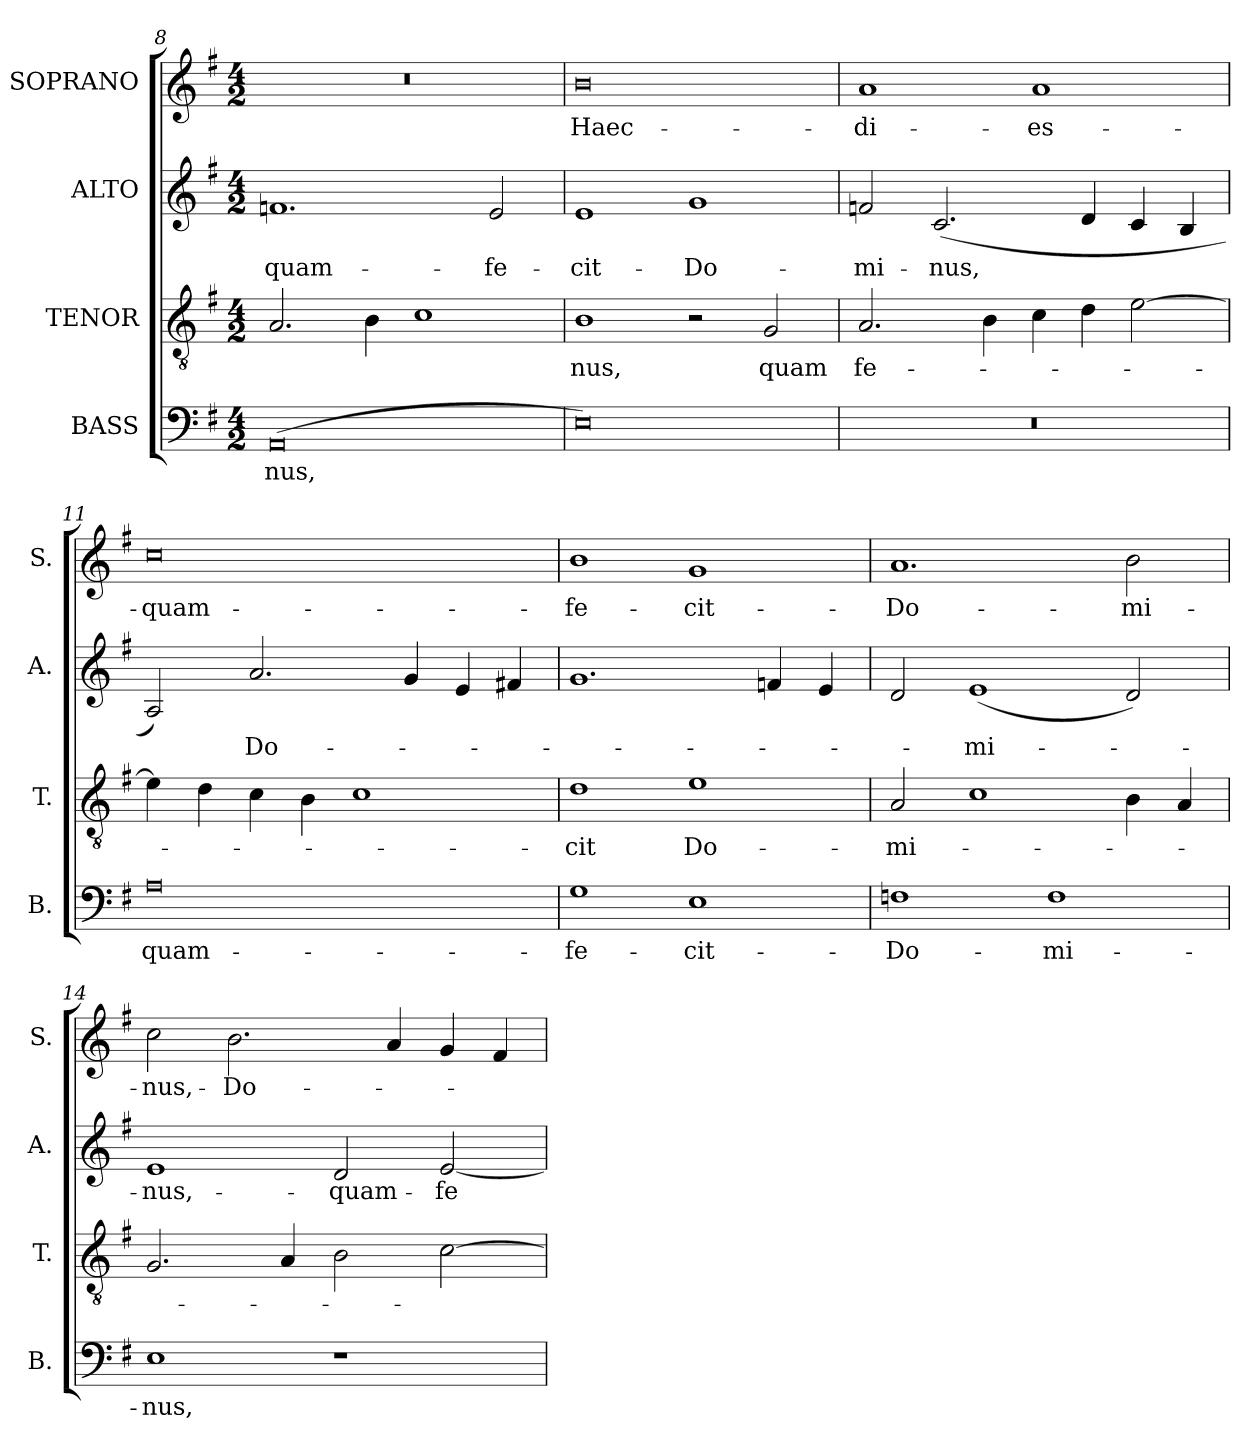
**kern	**text	**kern	**text	**kern	**text	**kern	**text
*part4	*part4	*part3	*part3	*part2	*part2	*part1	*part1
*staff4	*staff4	*staff3	*staff3	*staff2	*staff2	*staff1	*staff1
*I"BASS	*	*I"TENOR	*	*I"ALTO	*	*I"SOPRANO	*
*I'B.	*	*I'T.	*	*I'A.	*	*I'S.	*
*clefF4	*	*clefGv2	*	*clefG2	*	*clefG2	*
*	*	*ITrd7c12	*	*	*	*	*
*k[f#]	*	*k[f#]	*	*k[f#]	*	*k[f#]	*
*G:	*	*G:	*	*G:	*	*G:	*
*M4/2	*	*M4/2	*	*M4/2	*	*M4/2	*
=8	=8	=8	=8	=8	=8	=8	=8
!	!LO:LY:b:color=#000000	!	!	!	!	!	!
!	!	!	!	!	!LO:LY:b:color=#000000	!LO:N:vis=1	!
(0AAi	-nus,	2.AAi/	.	1.fni	-quam-	0r	.
.	.	4BBi\	.	.	.	.	.
.	.	1Ci	.	.	.	.	.
!	!	!	!	!	!LO:LY:b:color=#000000	!	!
.	.	.	.	2ei/	-fe-	.	.
!!LO:LB:g=z
=9	=9	=9	=9	=9	=9	=9	=9
!	!	!	!LO:LY:b:color=#000000	!	!	!	!
!	!	!	!	!	!LO:LY:b:color=#000000	!	!
!	!	!	!	!	!	!	!LO:LY:b:color=#000000
0Ei)	.	1BBi	-nus,	1ei	-cit-	0bi	Haec-
!	!	!	!	!	!LO:LY:b:color=#000000	!	!
.	.	2r	.	1gi	-Do-	.	.
!	!	!	!LO:LY:b:color=#000000	!	!	!	!
.	.	2GGi/	quam	.	.	.	.
=10	=10	=10	=10	=10	=10	=10	=10
!LO:N:vis=1	!	!	!	!	!	!	!
!	!	!	!LO:LY:b:color=#000000	!	!	!	!
!	!	!	!	!	!LO:LY:b:color=#000000	!	!
!	!	!	!	!	!	!	!LO:LY:b:color=#000000
0r	.	2.AAi/	fe-	2fni/	-mi-	1ai	-di-
!	!	!	!	!	!LO:LY:b:color=#000000	!	!
.	.	.	.	(2.ci/	-nus,	.	.
.	.	4BBi\	.	.	.	.	.
!	!	!	!	!	!	!	!LO:LY:b:color=#000000
.	.	4Ci\	.	.	.	1ai	-es-
.	.	4Di\	.	4di/	.	.	.
.	.	[2Ei\	.	4ci/	.	.	.
.	.	.	.	4Bi/	.	.	.
=11	=11	=11	=11	=11	=11	=11	=11
!	!LO:LY:b:color=#000000	!	!	!	!	!	!
!	!	!	!	!	!	!	!LO:LY:b:color=#000000
0Ai	quam-	4Ei\]	.	2Ai/)	.	0cci	-quam-
.	.	4Di\	.	.	.	.	.
!	!	!	!	!	!LO:LY:b:color=#000000	!	!
.	.	4Ci\	.	2.ai/	Do-	.	.
.	.	4BBi\	.	.	.	.	.
.	.	1Ci	.	.	.	.	.
.	.	.	.	4gi/	.	.	.
.	.	.	.	4ei/	.	.	.
.	.	.	.	4f#Xi/	.	.	.
=12	=12	=12	=12	=12	=12	=12	=12
!	!LO:LY:b:color=#000000	!	!	!	!	!	!
!	!	!	!LO:LY:b:color=#000000	!	!	!	!
!	!	!	!	!	!	!	!LO:LY:b:color=#000000
1Gi	-fe-	1Di	-cit	1.gi	.	1bi	-fe-
!	!LO:LY:b:color=#000000	!	!	!	!	!	!
!	!	!	!LO:LY:b:color=#000000	!	!	!	!
!	!	!	!	!	!	!	!LO:LY:b:color=#000000
1Ei	-cit-	1Ei	Do-	.	.	1gi	-cit-
.	.	.	.	4fni/	.	.	.
.	.	.	.	4ei/	.	.	.
=13	=13	=13	=13	=13	=13	=13	=13
!	!LO:LY:b:color=#000000	!	!	!	!	!	!
!	!	!	!LO:LY:b:color=#000000	!	!	!	!
!	!	!	!	!	!	!	!LO:LY:b:color=#000000
1Fni	-Do-	2AAi/	-mi-	2di/	.	1.ai	-Do-
!	!	!	!	!	!LO:LY:b:color=#000000	!	!
.	.	1Ci	.	(1ei	-mi-	.	.
!	!LO:LY:b:color=#000000	!	!	!	!	!	!
1Fi	-mi-	.	.	.	.	.	.
!	!	!	!	!	!	!	!LO:LY:b:color=#000000
.	.	4BBi\	.	2di/)	.	2bi\	-mi-
.	.	4AAi/	.	.	.	.	.
=14	=14	=14	=14	=14	=14	=14	=14
!	!LO:LY:b:color=#000000	!	!	!	!	!	!
!	!	!	!	!	!LO:LY:b:color=#000000	!	!
!	!	!	!	!	!	!	!LO:LY:b:color=#000000
1Ei	-nus,-	2.GGi/	.	1ei	-nus,-	2cci\	-nus,-
!	!	!	!	!	!	!	!LO:LY:b:color=#000000
.	.	.	.	.	.	2.bi\	-Do-
.	.	4AAi/	.	.	.	.	.
!	!	!	!	!	!LO:LY:b:color=#000000	!	!
1r	.	2BBi\	.	2di/	-quam-	.	.
.	.	.	.	.	.	4ai/	.
!	!	!	!	!	!LO:LY:b:color=#000000	!	!
.	.	[2Ci\	.	[2ei/	-fe-	4gi/	.
.	.	.	.	.	.	4f#i/	.
=	=	=	=	=	=	=	=
*-	*-	*-	*-	*-	*-	*-	*-
